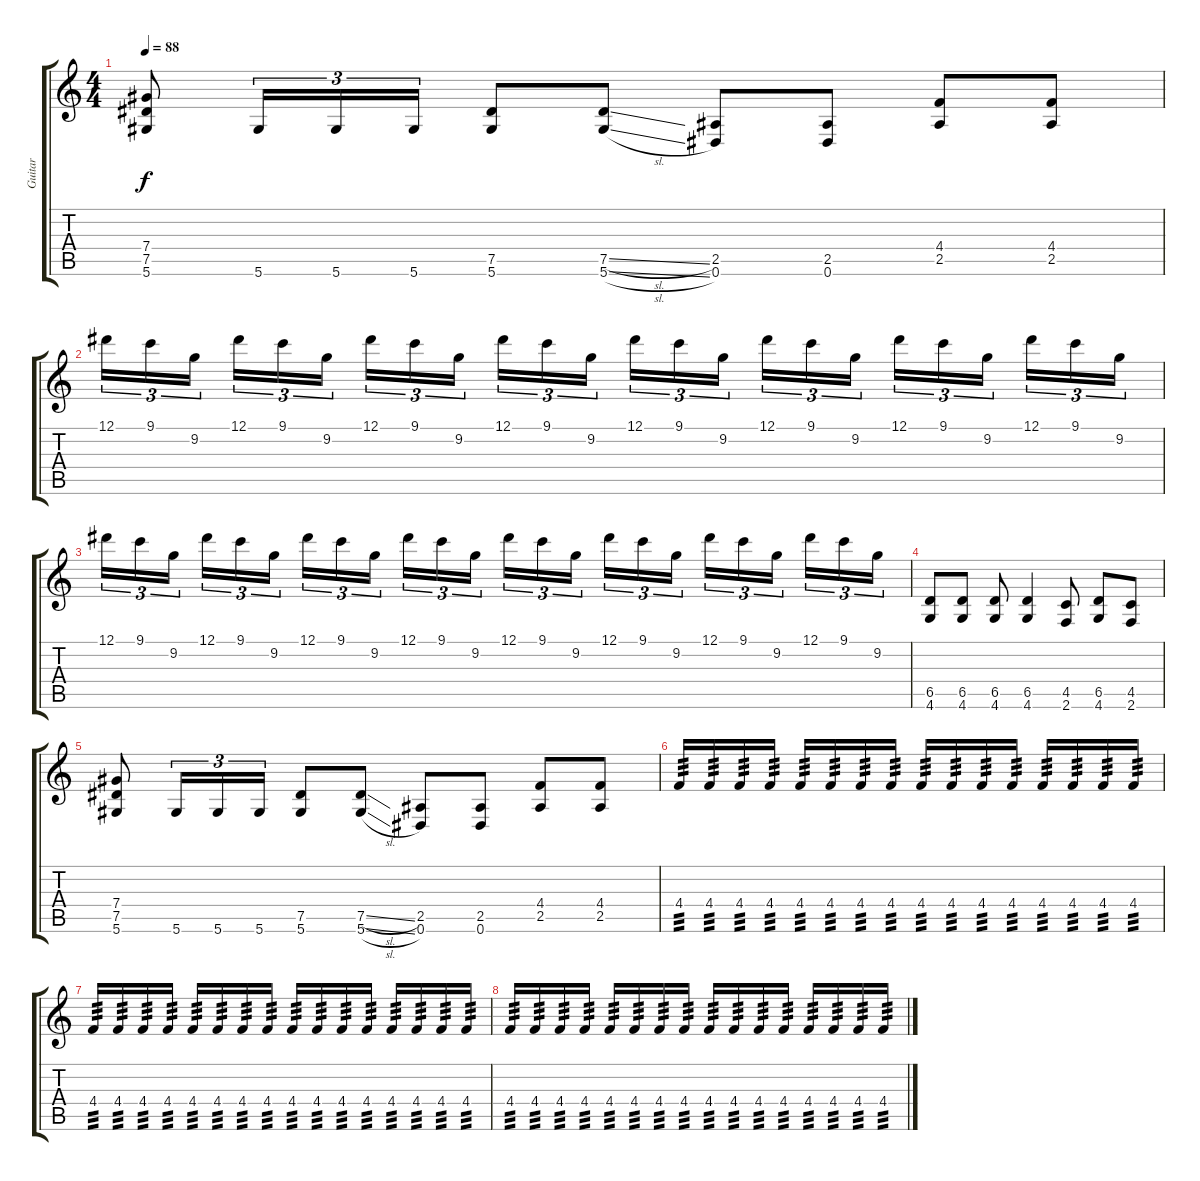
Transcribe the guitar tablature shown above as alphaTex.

\track ("Guitar" "Guitar") {instrument overdrivenguitar}
\staff {score tabs}
\tuning (Eb4 Bb3 Gb3 Db3 Ab2 Eb2) {hide}
\ts (4 4)
\tempo 88
\clef g2
\ks c
(7.4 7.5 5.6).8{dy f} 5.6.16{tu (3 2)} 5.6.16{tu (3 2)} 5.6.16{tu (3 2)} (7.5 5.6).8 (7.5{sl} 5.6{sl}).8 (2.5 0.6).8 (2.5 0.6).8 (4.4 2.5).8 (4.4 2.5).8 |
12.1.16{tu (3 2)} 9.1.16{tu (3 2)} 9.2.16{tu (3 2)} 12.1.16{tu (3 2)} 9.1.16{tu (3 2)} 9.2.16{tu (3 2)} 12.1.16{tu (3 2)} 9.1.16{tu (3 2)} 9.2.16{tu (3 2)} 12.1.16{tu (3 2)} 9.1.16{tu (3 2)} 9.2.16{tu (3 2)} 12.1.16{tu (3 2)} 9.1.16{tu (3 2)} 9.2.16{tu (3 2)} 12.1.16{tu (3 2)} 9.1.16{tu (3 2)} 9.2.16{tu (3 2)} 12.1.16{tu (3 2)} 9.1.16{tu (3 2)} 9.2.16{tu (3 2)} 12.1.16{tu (3 2)} 9.1.16{tu (3 2)} 9.2.16{tu (3 2)} |
12.1.16{tu (3 2)} 9.1.16{tu (3 2)} 9.2.16{tu (3 2)} 12.1.16{tu (3 2)} 9.1.16{tu (3 2)} 9.2.16{tu (3 2)} 12.1.16{tu (3 2)} 9.1.16{tu (3 2)} 9.2.16{tu (3 2)} 12.1.16{tu (3 2)} 9.1.16{tu (3 2)} 9.2.16{tu (3 2)} 12.1.16{tu (3 2)} 9.1.16{tu (3 2)} 9.2.16{tu (3 2)} 12.1.16{tu (3 2)} 9.1.16{tu (3 2)} 9.2.16{tu (3 2)} 12.1.16{tu (3 2)} 9.1.16{tu (3 2)} 9.2.16{tu (3 2)} 12.1.16{tu (3 2)} 9.1.16{tu (3 2)} 9.2.16{tu (3 2)} |
(6.5 4.6).8 (6.5 4.6).8 (6.5 4.6).8 (6.5 4.6).4 (4.5 2.6).8 (6.5 4.6).8 (4.5 2.6).8 |
(7.4 7.5 5.6).8 5.6.16{tu (3 2)} 5.6.16{tu (3 2)} 5.6.16{tu (3 2)} (7.5 5.6).8 (7.5{sl} 5.6{sl}).8 (2.5 0.6).8 (2.5 0.6).8 (4.4 2.5).8 (4.4 2.5).8 |
4.4.16{tp 3} 4.4.16{tp 3} 4.4.16{tp 3} 4.4.16{tp 3} 4.4.16{tp 3} 4.4.16{tp 3} 4.4.16{tp 3} 4.4.16{tp 3} 4.4.16{tp 3} 4.4.16{tp 3} 4.4.16{tp 3} 4.4.16{tp 3} 4.4.16{tp 3} 4.4.16{tp 3} 4.4.16{tp 3} 4.4.16{tp 3} |
4.4.16{tp 3} 4.4.16{tp 3} 4.4.16{tp 3} 4.4.16{tp 3} 4.4.16{tp 3} 4.4.16{tp 3} 4.4.16{tp 3} 4.4.16{tp 3} 4.4.16{tp 3} 4.4.16{tp 3} 4.4.16{tp 3} 4.4.16{tp 3} 4.4.16{tp 3} 4.4.16{tp 3} 4.4.16{tp 3} 4.4.16{tp 3} |
4.4.16{tp 3} 4.4.16{tp 3} 4.4.16{tp 3} 4.4.16{tp 3} 4.4.16{tp 3} 4.4.16{tp 3} 4.4.16{tp 3} 4.4.16{tp 3} 4.4.16{tp 3} 4.4.16{tp 3} 4.4.16{tp 3} 4.4.16{tp 3} 4.4.16{tp 3} 4.4.16{tp 3} 4.4.16{tp 3} 4.4.16{tp 3}
